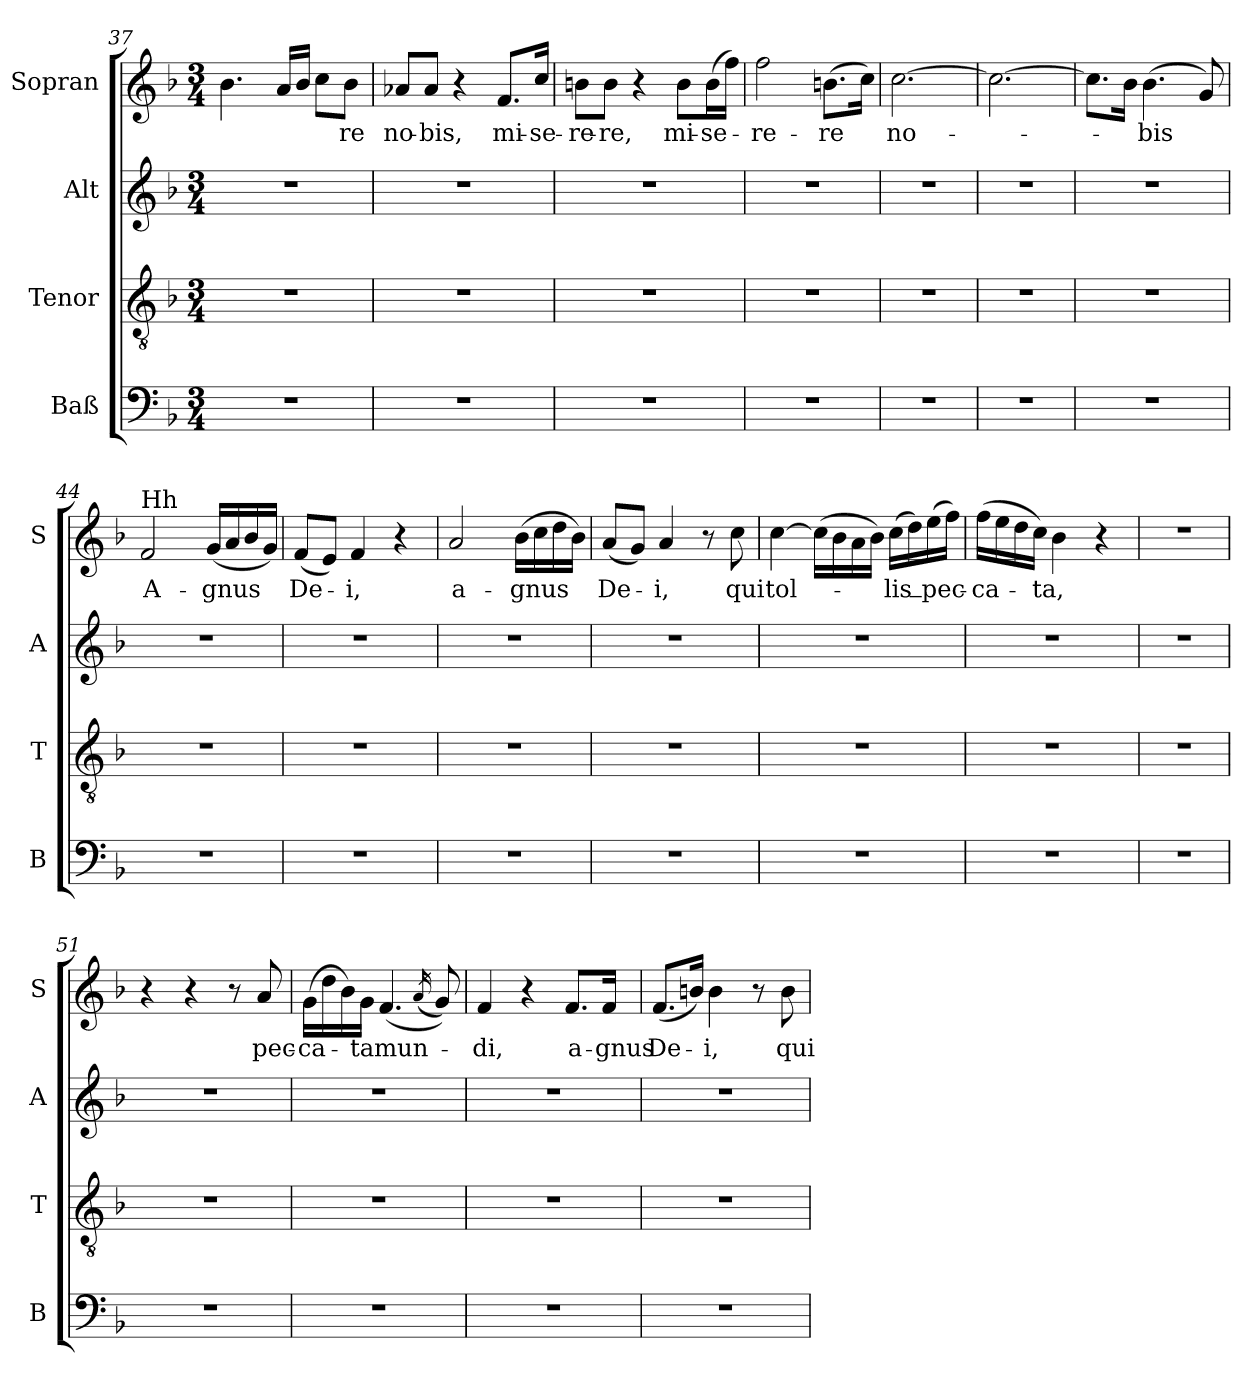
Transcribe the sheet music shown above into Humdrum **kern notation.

**kern	**kern	**kern	**kern	**text
*part4	*part3	*part2	*part1	*part1
*staff4	*staff3	*staff2	*staff1	*staff1
*I"Baß	*I"Tenor	*I"Alt	*I"Sopran	*
*I'B	*I'T	*I'A	*I'S	*
*clefF4	*clefGv2	*clefG2	*clefG2	*
*k[b-]	*k[b-]	*k[b-]	*k[b-]	*
*M3/4	*M3/4	*M3/4	*M3/4	*
=37	=37	=37	=37	=37
!LO:N:vis=2	!LO:N:vis=2	!LO:N:vis=2	!	!
2.r	2.r	2.r	4.b-\	.
.	.	.	16a/LL	.
.	.	.	16b-/JJ	.
.	.	.	8cc\L	.
!	!	!	!	!LO:LY:b
.	.	.	8b-\J	re
=38	=38	=38	=38	=38
!LO:N:vis=2	!LO:N:vis=2	!LO:N:vis=2	!	!LO:LY:b
2.r	2.r	2.r	8a-X/L	no-
!	!	!	!	!LO:LY:b
.	.	.	8a-/J	bis,
.	.	.	4r	.
!	!	!	!	!LO:LY:b
.	.	.	8.f/L	mi-
!	!	!	!	!LO:LY:b
.	.	.	16cc/Jk	se-
=39	=39	=39	=39	=39
!LO:N:vis=2	!LO:N:vis=2	!LO:N:vis=2	!	!LO:LY:b
2.r	2.r	2.r	8bn\L	re-
!	!	!	!	!LO:LY:b
.	.	.	8b\J	re,
.	.	.	4r	.
!	!	!	!	!LO:LY:b
.	.	.	8b\L	mi-
!	!	!	!	!LO:LY:b
.	.	.	(16b\L	se-
.	.	.	16ff\JJ)	.
=40	=40	=40	=40	=40
!LO:N:vis=2	!LO:N:vis=2	!LO:N:vis=2	!	!LO:LY:b
2.r	2.r	2.r	2ff\	re-
!	!	!	!	!LO:LY:b
.	.	.	(8.bn\L	re
.	.	.	16cc\Jk)	.
=41	=41	=41	=41	=41
!LO:N:vis=2	!LO:N:vis=2	!LO:N:vis=2	!	!LO:LY:b
2.r	2.r	2.r	[2.cc\	no-
=42	=42	=42	=42	=42
!LO:N:vis=2	!LO:N:vis=2	!LO:N:vis=2	!	!
2.r	2.r	2.r	2.cc\_	.
=43	=43	=43	=43	=43
!LO:N:vis=2	!LO:N:vis=2	!LO:N:vis=2	!	!
2.r	2.r	2.r	8.cc\L]	.
.	.	.	16b-\Jk	.
!	!	!	!	!LO:LY:b
.	.	.	(4.b-\	bis
.	.	.	8g/)	.
=44	=44	=44	=44	=44
!	!	!	!LO:TX:a:t=Hh	!
!LO:N:vis=2	!LO:N:vis=2	!LO:N:vis=2	!	!LO:LY:b
2.r	2.r	2.r	2f/	A-
!	!	!	!	!LO:LY:b
.	.	.	(16g/LL	gnus
.	.	.	16a/	.
.	.	.	16b-/	.
.	.	.	16g/JJ)	.
=45	=45	=45	=45	=45
!LO:N:vis=2	!LO:N:vis=2	!LO:N:vis=2	!	!LO:LY:b
2.r	2.r	2.r	(8f/L	De-
.	.	.	8e/J)	.
!	!	!	!	!LO:LY:b
.	.	.	4f/	i,
.	.	.	4r	.
=46	=46	=46	=46	=46
!LO:N:vis=2	!LO:N:vis=2	!LO:N:vis=2	!	!LO:LY:b
2.r	2.r	2.r	2a/	a-
!	!	!	!	!LO:LY:b
.	.	.	(16b-\LL	gnus
.	.	.	16cc\	.
.	.	.	16dd\	.
.	.	.	16b-\JJ)	.
=47	=47	=47	=47	=47
!LO:N:vis=2	!LO:N:vis=2	!LO:N:vis=2	!	!LO:LY:b
2.r	2.r	2.r	(8a/L	De-
.	.	.	8g/J)	.
!	!	!	!	!LO:LY:b
.	.	.	4a/	i,
.	.	.	8r	.
!	!	!	!	!LO:LY:b
.	.	.	8cc\	qui
=48	=48	=48	=48	=48
!LO:N:vis=2	!LO:N:vis=2	!LO:N:vis=2	!	!LO:LY:b
2.r	2.r	2.r	[4cc\	tol-
.	.	.	(16cc\LL]	.
.	.	.	16b-\	.
.	.	.	16a\	.
.	.	.	16b-\JJ)	.
!	!	!	!	!LO:LY:b
.	.	.	(16cc\LL	lis_
.	.	.	16dd\)	.
!	!	!	!	!LO:LY:b
.	.	.	(16ee\	pec-
.	.	.	16ff\JJ)	.
!!LO:PB:g=z
=49	=49	=49	=49	=49
!LO:N:vis=2	!LO:N:vis=2	!LO:N:vis=2	!	!LO:LY:b
2.r	2.r	2.r	(16ff\LL	ca-
.	.	.	16ee\	.
.	.	.	16dd\	.
.	.	.	16cc\JJ)	.
!	!	!	!	!LO:LY:b
.	.	.	4b-\	ta,
.	.	.	4r	.
=50	=50	=50	=50	=50
!LO:N:vis=2	!LO:N:vis=2	!LO:N:vis=2	!LO:N:vis=2	!
2.r	2.r	2.r	2.r	.
=51	=51	=51	=51	=51
!LO:N:vis=2	!LO:N:vis=2	!LO:N:vis=2	!	!
2.r	2.r	2.r	4r	.
.	.	.	4r	.
.	.	.	8r	.
!	!	!	!	!LO:LY:b
.	.	.	8a/	pec-
=52	=52	=52	=52	=52
!LO:N:vis=2	!LO:N:vis=2	!LO:N:vis=2	!	!LO:LY:b
2.r	2.r	2.r	(16g\LL	ca-
.	.	.	16dd\	.
.	.	.	16b-\)	.
!	!	!	!	!LO:LY:b
.	.	.	16g\JJ	ta
!	!	!	!	!LO:LY:b
.	.	.	(4.f/	mun-
.	.	.	(16qa/	.
.	.	.	(((((((((((((8g/))	.
!!LO:LB:g=z
=53	=53	=53	=53	=53
!LO:N:vis=2	!LO:N:vis=2	!LO:N:vis=2	!	!LO:LY:b
2.r	2.r	2.r	4f/	-di,
.	.	.	4r	.
!	!	!	!	!LO:LY:b
.	.	.	8.f/L	a-
!	!	!	!	!LO:LY:b
.	.	.	16f/Jk	gnus
=54	=54	=54	=54	=54
!LO:N:vis=2	!LO:N:vis=2	!LO:N:vis=2	!	!LO:LY:b
2.r	2.r	2.r	(8.f/L	De-
.	.	.	16bn/Jk)	.
!	!	!	!	!LO:LY:b
.	.	.	4b\	i,
.	.	.	8r	.
!	!	!	!	!LO:LY:b
.	.	.	8b\	qui
=	=	=	=	=
*-	*-	*-	*-	*-
